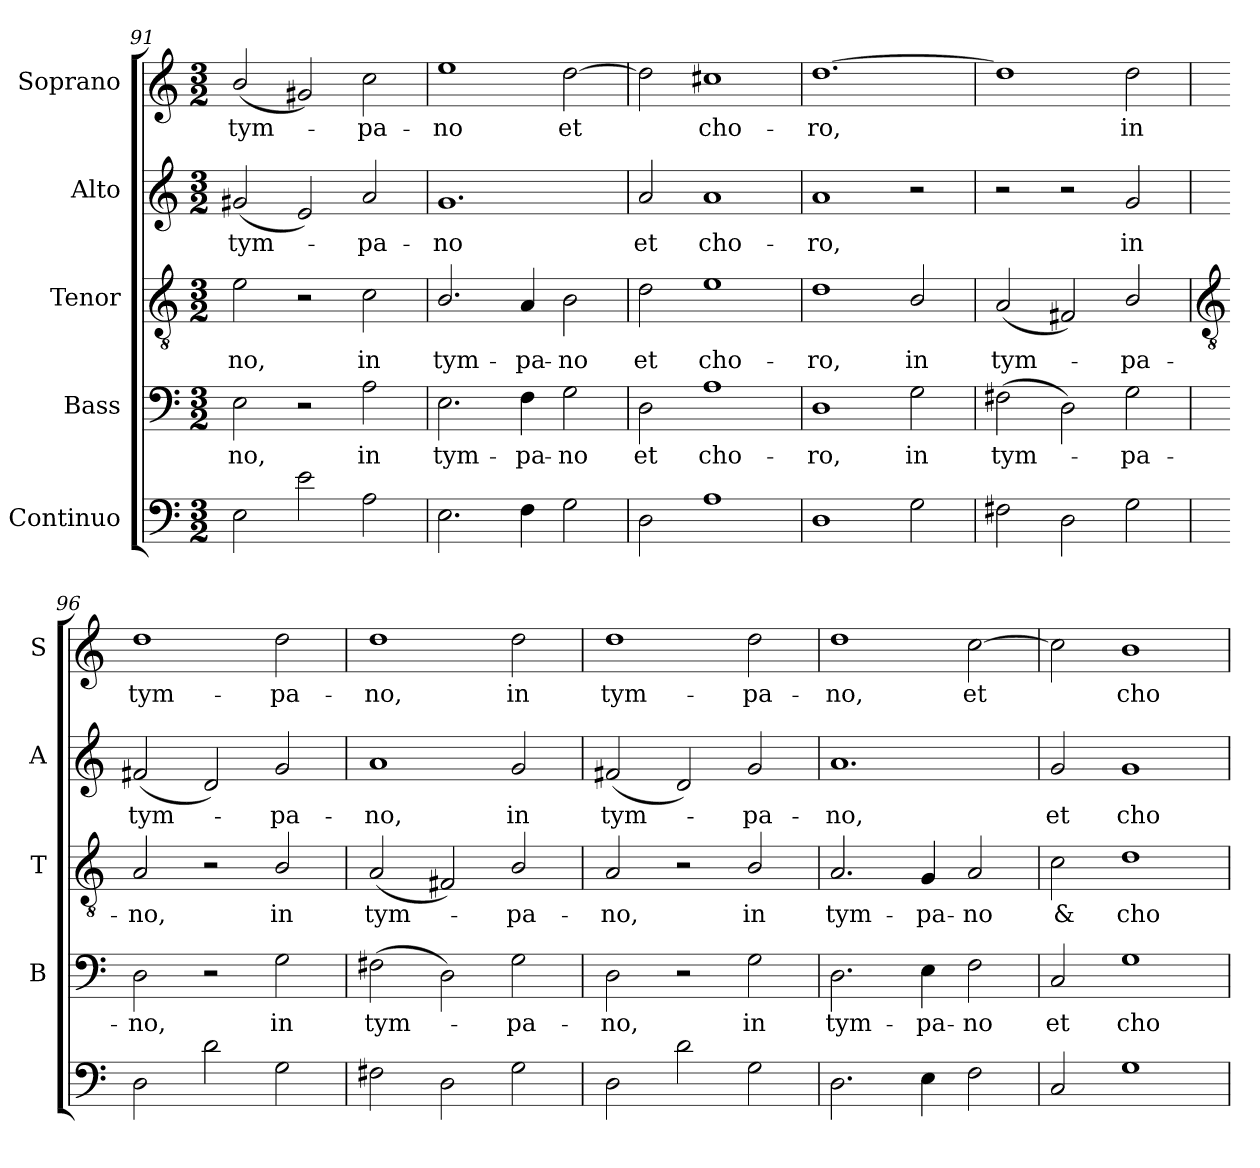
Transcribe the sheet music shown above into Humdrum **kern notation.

**kern	**kern	**text	**kern	**text	**kern	**text	**kern	**text
*part5	*part4	*part4	*part3	*part3	*part2	*part2	*part1	*part1
*staff5	*staff4	*staff4	*staff3	*staff3	*staff2	*staff2	*staff1	*staff1
*I"Continuo	*I"Bass	*	*I"Tenor	*	*I"Alto	*	*I"Soprano	*
*	*I'B	*	*I'T	*	*I'A	*	*I'S	*
*clefF4	*clefF4	*	*clefGv2	*	*clefG2	*	*clefG2	*
*k[]	*k[]	*	*k[]	*	*k[]	*	*k[]	*
*C:	*C:	*	*C:	*	*C:	*	*C:	*
*M3/2	*M3/2	*	*M3/2	*	*M3/2	*	*M3/2	*
=91	=91	=91	=91	=91	=91	=91	=91	=91
!	!	!LO:LY:b	!	!LO:LY:b	!	!LO:LY:b	!	!LO:LY:b
2E	2E	-no,	2e	-no,	(<2g#X	tym-	(<2b/	tym-
2e	2r	.	2r	.	2e)	.	2g#X)	.
!	!	!LO:LY:b	!	!LO:LY:b	!	!LO:LY:b	!	!LO:LY:b
2A	2A	in	2c	in	2a	pa-	2cc	pa-
=92	=92	=92	=92	=92	=92	=92	=92	=92
!	!	!LO:LY:b	!	!LO:LY:b	!	!LO:LY:b	!	!LO:LY:b
2.E	2.E	tym-	2.B/	tym-	1.g	-no	1ee	-no
!	!	!LO:LY:b	!	!LO:LY:b	!	!	!	!
4F	4F	-pa-	4A	-pa-	.	.	.	.
!	!	!LO:LY:b	!	!LO:LY:b	!	!	!	!LO:LY:b
2G	2G	-no	2B	-no	.	.	[2dd	et
=93	=93	=93	=93	=93	=93	=93	=93	=93
!	!	!LO:LY:b	!	!LO:LY:b	!	!LO:LY:b	!	!
2D	2D	et	2d	et	2a	et	2dd]	.
!	!	!LO:LY:b	!	!LO:LY:b	!	!LO:LY:b	!	!LO:LY:b
1A	1A	cho-	1e	cho-	1a	cho-	1cc#X	cho-
=94	=94	=94	=94	=94	=94	=94	=94	=94
!	!	!LO:LY:b	!	!LO:LY:b	!	!LO:LY:b	!	!LO:LY:b
1D	1D	-ro,	1d	-ro,	1a	-ro,	[1.dd	-ro,
!	!	!LO:LY:b	!	!LO:LY:b	!	!	!	!
2G	2G	in	2B/	in	2r	.	.	.
=95	=95	=95	=95	=95	=95	=95	=95	=95
!	!	!LO:LY:b	!	!LO:LY:b	!	!	!	!
2F#X	(>2F#X	tym-	(<2A	tym-	2r	.	1dd]	.
2D	2D)	.	2F#X)	.	2r	.	.	.
!	!	!LO:LY:b	!	!LO:LY:b	!	!LO:LY:b	!	!LO:LY:b
2G	2G	pa-	2B/	pa-	2g	in	2dd	in
!!LO:LB:g=z
=96	=96	=96	=96	=96	=96	=96	=96	=96
*	*	*	*clefGv2	*	*	*	*	*
!	!	!LO:LY:b	!	!LO:LY:b	!	!LO:LY:b	!	!LO:LY:b
2D	2D	-no,	2A	-no,	(<2f#X	tym-	1dd	tym-
2d	2r	.	2r	.	2d)	.	.	.
!	!	!LO:LY:b	!	!LO:LY:b	!	!LO:LY:b	!	!LO:LY:b
2G	2G	in	2B/	in	2g	pa-	2dd	-pa-
=97	=97	=97	=97	=97	=97	=97	=97	=97
!	!	!LO:LY:b	!	!LO:LY:b	!	!LO:LY:b	!	!LO:LY:b
2F#X	(>2F#X	tym-	(<2A	tym-	1a	-no,	1dd	-no,
2D	2D)	.	2F#X)	.	.	.	.	.
!	!	!LO:LY:b	!	!LO:LY:b	!	!LO:LY:b	!	!LO:LY:b
2G	2G	pa-	2B/	pa-	2g	in	2dd	in
=98	=98	=98	=98	=98	=98	=98	=98	=98
!	!	!LO:LY:b	!	!LO:LY:b	!	!LO:LY:b	!	!LO:LY:b
2D	2D	-no,	2A	-no,	(<2f#X	tym-	1dd	tym-
2d	2r	.	2r	.	2d)	.	.	.
!	!	!LO:LY:b	!	!LO:LY:b	!	!LO:LY:b	!	!LO:LY:b
2G	2G	in	2B/	in	2g	pa-	2dd	-pa-
=99	=99	=99	=99	=99	=99	=99	=99	=99
!	!	!LO:LY:b	!	!LO:LY:b	!	!LO:LY:b	!	!LO:LY:b
2.D	2.D	tym-	2.A	tym-	1.a	-no,	1dd	-no,
!	!	!LO:LY:b	!	!LO:LY:b	!	!	!	!
4E	4E	-pa-	4G	-pa-	.	.	.	.
!	!	!LO:LY:b	!	!LO:LY:b	!	!	!	!LO:LY:b
2F	2F	-no	2A	-no	.	.	[2cc	et
=100	=100	=100	=100	=100	=100	=100	=100	=100
!	!	!LO:LY:b	!	!LO:LY:b	!	!LO:LY:b	!	!
2C	2C	et	2c	&	2g	et	2cc]	.
!	!	!LO:LY:b	!	!LO:LY:b	!	!LO:LY:b	!	!LO:LY:b
1G	1G	cho-	1d	cho-	1g	cho-	1b	cho-
=	=	=	=	=	=	=	=	=
*-	*-	*-	*-	*-	*-	*-	*-	*-
